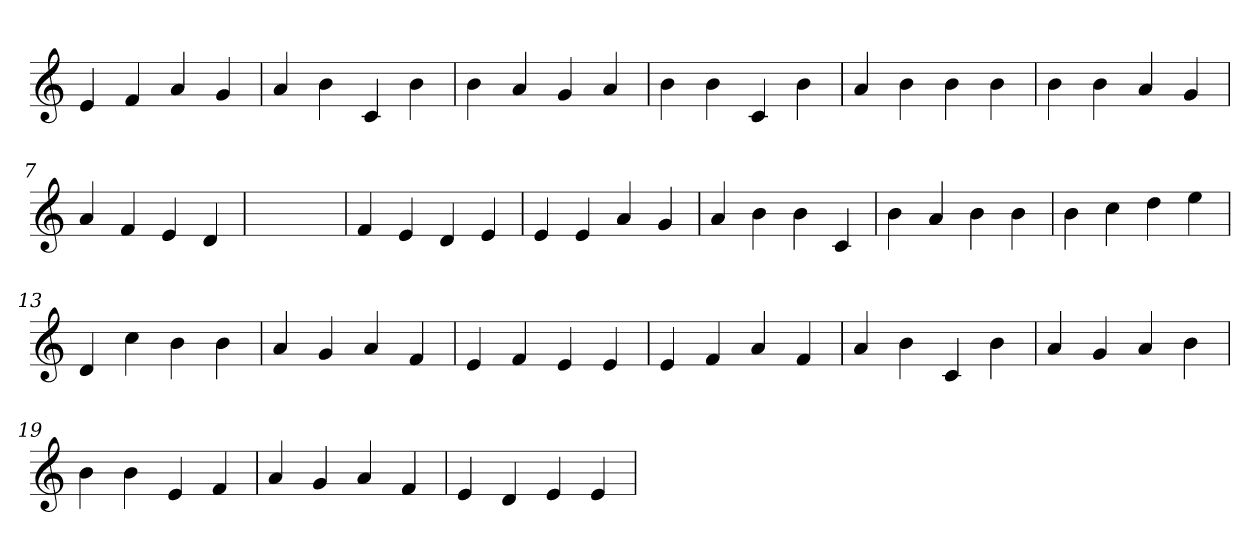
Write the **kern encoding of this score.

**kern
*part1
*staff1
*clefG2
=1
4e
4f
4a
4g
=2
4a
4b
4c
4b
=3
4b
4a
4g
4a
=4
4b
4b
4c
4b
=5
4a
4b
4b
4b
=6
4b
4b
4a
4g
=7
4a
4f
4e
4d
=8
1ryy
=8
4f
4e
4d
4e
=9
4e
4e
4a
4g
=10
4a
4b
4b
4c
=11
4b
4a
4b
4b
=12
4b
4cc
4dd
4ee
=13
4d
4cc
4b
4b
=14
4a
4g
4a
4f
=15
4e
4f
4e
4e
=16
4e
4f
4a
4f
=17
4a
4b
4c
4b
=18
4a
4g
4a
4b
=19
4b
4b
4e
4f
=20
4a
4g
4a
4f
=21
4e
4d
4e
4e
=
*-
